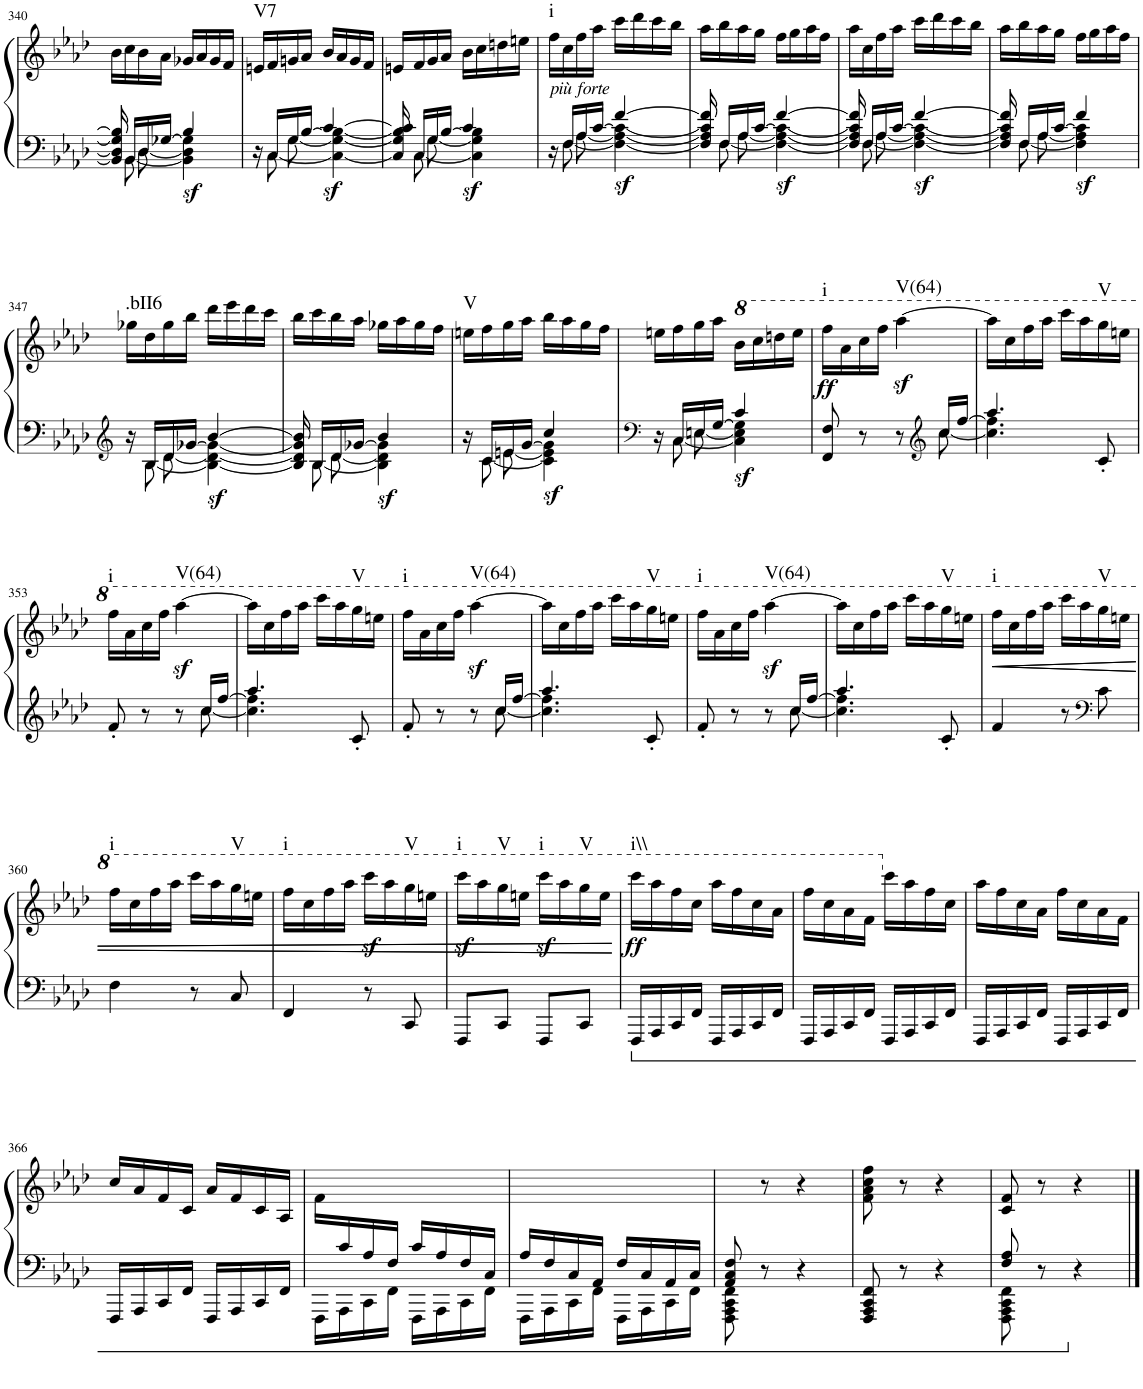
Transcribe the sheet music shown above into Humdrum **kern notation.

**kern	**kern	**dynam	**harte
*part1	*part1	*part1	*part1
*staff2	*staff1	*staff1/2	*
*I"Piano	*	*	*
*I'Pno.	*	*	*
!!LO:PB:g=z
*clefF4	*clefG2	*	*
*k[b-e-a-d-]	*k[b-e-a-d-]	*	*
*M2/4	*M2/4	*	*
=340	=340	=340	=340
*^	*	*	*
*	*^	*	*	*
16BB-/] 16D-/] 16G-/] 16B-/]	8ryy	16ryy	16b-\LL	.	.
16BB-/LL	.	[8.BB-\	16cc\	.	.
16D-/	[8D-\	.	16b-\	.	.
[16G-X/JJ	.	.	16a-\JJ	.	.
!	!	!	!	!LO:DY:b=2	!
4B-/	4BB-\] 4D-\] 4G-\]	4ryy	16g-X/LL	sf	.
.	.	.	16a-/	.	.
.	.	.	16g-/	.	.
.	.	.	16f/JJ	.	.
=341	=341	=341	=341	=341	=341
!	!	!	!	!	!LO:H:kt=V7
16r	8ryy	16ryy	16en/LL	.	N
16C/LL	.	[8.C\	16f/	.	.
16G/	[8G\	.	16gn/	.	.
[16B-/JJ	.	.	16a-/JJ	.	.
!	!	!	!	!LO:DY:b=2	!
[4c/	4C\_ 4G\_ 4B-\_	4ryy	16b-/LL	sf	.
.	.	.	16a-/	.	.
.	.	.	16g/	.	.
.	.	.	16f/JJ	.	.
=342	=342	=342	=342	=342	=342
16C/] 16G/] 16B-/] 16c/]	8ryy	16ryy	16en/LL	.	.
16C/LL	.	[8.C\	16f/	.	.
16G/	[8G\	.	16g/	.	.
[16B-/JJ	.	.	16a-/JJ	.	.
!	!	!	!	!LO:DY:b=2	!
4c/	4C\] 4G\] 4B-\]	4ryy	16b-\LL	sf	.
.	.	.	16cc\	.	.
.	.	.	16ddn\	.	.
.	.	.	16een\JJ	.	.
=343	=343	=343	=343	=343	=343
!LO:TX:a:i:t=più forte	!	!	!	!	!LO:H:kt=i
16r	8ryy	16ryy	16ff\LL	.	N
16F/LL	.	[8.F\	16cc\	.	.
16A-/	[8A-\	.	16ff\	.	.
[16c/JJ	.	.	16aa-\JJ	.	.
!	!	!	!	!LO:DY:b=2	!
[4f/	4F\_ 4A-\_ 4c\_	4ryy	16ccc\LL	sf	.
.	.	.	16ddd-\	.	.
.	.	.	16ccc\	.	.
.	.	.	16bb-\JJ	.	.
=344	=344	=344	=344	=344	=344
16F/] 16A-/] 16c/] 16f/]	8ryy	16ryy	16aa-\LL	.	.
16F/LL	.	[8.F\	16bb-\	.	.
16A-/	[8A-\	.	16aa-\	.	.
[16c/JJ	.	.	16gg\JJ	.	.
!	!	!	!	!LO:DY:b=2	!
[4f/	4F\_ 4A-\_ 4c\_	4ryy	16ff\LL	sf	.
.	.	.	16gg\	.	.
.	.	.	16aa-\	.	.
.	.	.	16ff\JJ	.	.
=345	=345	=345	=345	=345	=345
16F/] 16A-/] 16c/] 16f/]	8ryy	16ryy	16aa-\LL	.	.
16F/LL	.	[8.F\	16cc\	.	.
16A-/	[8A-\	.	16ff\	.	.
[16c/JJ	.	.	16aa-\JJ	.	.
!	!	!	!	!LO:DY:b=2	!
[4f/	4F\_ 4A-\_ 4c\_	4ryy	16ccc\LL	sf	.
.	.	.	16ddd-\	.	.
.	.	.	16ccc\	.	.
.	.	.	16bb-\JJ	.	.
=346	=346	=346	=346	=346	=346
16F/] 16A-/] 16c/] 16f/]	8ryy	16ryy	16aa-\LL	.	.
16F/LL	.	[8.F\	16bb-\	.	.
16A-/	[8A-\	.	16aa-\	.	.
[16c/JJ	.	.	16gg\JJ	.	.
!	!	!	!	!LO:DY:b=2	!
4f/	4F\] 4A-\] 4c\]	4ryy	16ff\LL	sf	.
.	.	.	16gg\	.	.
.	.	.	16aa-\	.	.
.	.	.	16ff\JJ	.	.
!!LO:LB:g=z
=347	=347	=347	=347	=347	=347
*clefG2	*	*	*	*	*
!	!	!	!	!	!LO:H:kt=.bII6
16r	8ryy	16ryy	16gg-X\LL	.	N
16B-/LL	.	[8.B-\	16dd-\	.	.
16d-/	[8d-\	.	16gg-\	.	.
[16g-X/JJ	.	.	16bb-\JJ	.	.
!	!	!	!	!LO:DY:b=2	!
[4b-/	4B-\_ 4d-\_ 4g-\_	4ryy	16ddd-\LL	sf	.
.	.	.	16eee-\	.	.
.	.	.	16ddd-\	.	.
.	.	.	16ccc\JJ	.	.
=348	=348	=348	=348	=348	=348
16B-/] 16d-/] 16g-/] 16b-/]	8ryy	16ryy	16bb-\LL	.	.
16B-/LL	.	[8.B-\	16ccc\	.	.
16d-/	[8d-\	.	16bb-\	.	.
[16g-X/JJ	.	.	16aa-\JJ	.	.
!	!	!	!	!LO:DY:b=2	!
4b-/	4B-\] 4d-\] 4g-\]	4ryy	16gg-X\LL	sf	.
.	.	.	16aa-\	.	.
.	.	.	16gg-\	.	.
.	.	.	16ff\JJ	.	.
=349	=349	=349	=349	=349	=349
!	!	!	!	!	!LO:H:kt=V
16r	8ryy	16ryy	16een\LL	.	N
16c/LL	.	[8.c\	16ff\	.	.
16en/	[8e\	.	16gg\	.	.
[16g/JJ	.	.	16aa-\JJ	.	.
!	!	!	!	!LO:DY:b=2	!
4cc/	4c\] 4e\] 4g\]	4ryy	16bb-\LL	sf	.
.	.	.	16aa-\	.	.
.	.	.	16gg\	.	.
.	.	.	16ff\JJ	.	.
=350	=350	=350	=350	=350	=350
*clefF4	*	*	*	*	*
16r	8ryy	16ryy	16een\LL	.	.
16C/LL	.	[8.C\	16ff\	.	.
16En/	[8E\	.	16gg\	.	.
[16G/JJ	.	.	16aa-\JJ	.	.
*	*	*	*8va	*	*
!	!	!	!	!LO:DY:b=2	!
4c/	4C\] 4E\] 4G\]	4ryy	16bb-\LL	sf	.
.	.	.	16ccc\	.	.
.	.	.	16dddn\	.	.
.	.	.	16eee\JJ	.	.
*	*v	*v	*	*	*
=351	=351	=351	=351	=351
!	!	!	!LO:DY:b	!LO:H:kt=i
8FF/ 8F/	4ryy	16fff\LL	ff	N
.	.	16aa-\	.	.
8r	.	16ccc\	.	.
.	.	16fff\JJ	.	.
!	!	!	!LO:DY:b	!LO:H:kt=V(64)
8r	8ryy	[4aaa-\	sf	N
*clefG2	*	*	*	*
16cc/LL	[8cc\	.	.	.
[16ff/JJ	.	.	.	.
=352	=352	=352	=352	=352
4.aa-/	4.cc\] 4.ff\]	16aaa-\LL]	.	.
.	.	16ccc\	.	.
.	.	16fff\	.	.
.	.	16aaa-\JJ	.	.
.	.	16cccc\LL	.	.
.	.	16aaa-\	.	.
!	!	!	!	!LO:H:kt=V
8c'/	8ryy	16ggg\	.	N
.	.	16eeen\JJ	.	.
!!LO:LB:g=z
=353	=353	=353	=353	=353
!	!	!	!	!LO:H:kt=i
8f'/	4ryy	16fff\LL	.	N
.	.	16aa-\	.	.
8r	.	16ccc\	.	.
.	.	16fff\JJ	.	.
!	!	!	!LO:DY:b	!LO:H:kt=V(64)
8r	8ryy	[4aaa-\	sf	N
16cc/LL	[8cc\	.	.	.
[16ff/JJ	.	.	.	.
=354	=354	=354	=354	=354
4.aa-/	4.cc\] 4.ff\]	16aaa-\LL]	.	.
.	.	16ccc\	.	.
.	.	16fff\	.	.
.	.	16aaa-\JJ	.	.
.	.	16cccc\LL	.	.
.	.	16aaa-\	.	.
!	!	!	!	!LO:H:kt=V
8c'/	8ryy	16ggg\	.	N
.	.	16eeen\JJ	.	.
=355	=355	=355	=355	=355
!	!	!	!	!LO:H:kt=i
8f'/	4ryy	16fff\LL	.	N
.	.	16aa-\	.	.
8r	.	16ccc\	.	.
.	.	16fff\JJ	.	.
!	!	!	!LO:DY:b	!LO:H:kt=V(64)
8r	8ryy	[4aaa-\	sf	N
16cc/LL	[8cc\	.	.	.
[16ff/JJ	.	.	.	.
=356	=356	=356	=356	=356
4.aa-/	4.cc\] 4.ff\]	16aaa-\LL]	.	.
.	.	16ccc\	.	.
.	.	16fff\	.	.
.	.	16aaa-\JJ	.	.
.	.	16cccc\LL	.	.
.	.	16aaa-\	.	.
!	!	!	!	!LO:H:kt=V
8c'/	8ryy	16ggg\	.	N
.	.	16eeen\JJ	.	.
=357	=357	=357	=357	=357
!	!	!	!	!LO:H:kt=i
8f'/	4ryy	16fff\LL	.	N
.	.	16aa-\	.	.
8r	.	16ccc\	.	.
.	.	16fff\JJ	.	.
!	!	!	!LO:DY:b	!LO:H:kt=V(64)
8r	8ryy	[4aaa-\	sf	N
16cc/LL	[8cc\	.	.	.
[16ff/JJ	.	.	.	.
=358	=358	=358	=358	=358
4.aa-/	4.cc\] 4.ff\]	16aaa-\LL]	.	.
.	.	16ccc\	.	.
.	.	16fff\	.	.
.	.	16aaa-\JJ	.	.
.	.	16cccc\LL	.	.
.	.	16aaa-\	.	.
!	!	!	!	!LO:H:kt=V
8c'/	8ryy	16ggg\	.	N
.	.	16eeen\JJ	.	.
*v	*v	*	*	*
=359	=359	=359	=359
!	!	!LO:HP:b	!LO:H:kt=i
4f/	16fff\LL	<	N
!	!	!LO:HP:b	!
.	16ccc\	<	.
.	16fff\	.	.
.	16aaa-\JJ	.	.
8r	16cccc\LL	.	.
.	16aaa-\	.	.
*clefF4	*	*	*
!	!	!	!LO:H:kt=V
8c\	16ggg\	.	N
.	16eeen\JJ	.	.
!!LO:LB:g=z
=360	=360	=360	=360
!	!	!	!LO:H:kt=i
4F\	16fff\LL	.	N
.	16ccc\	.	.
.	16fff\	.	.
.	16aaa-\JJ	.	.
8r	16cccc\LL	.	.
.	16aaa-\	.	.
!	!	!	!LO:H:kt=V
8C/	16ggg\	.	N
.	16eeen\JJ	.	.
=361	=361	=361	=361
!	!	!	!LO:H:kt=i
4FF/	16fff\LL	.	N
.	16ccc\	.	.
.	16fff\	.	.
.	16aaa-\JJ	.	.
8r	16ccccz<\LL	.	.
.	16aaa-\	.	.
!	!	!	!LO:H:kt=V
8CC/	16ggg\	.	N
.	16eeen\JJ	.	.
=362	=362	=362	=362
!	!	!LO:DY:b	!LO:H:kt=i
8FFF/L	16cccc\LL	sf	N
.	16aaa-\	.	.
!	!	!	!LO:H:kt=V
8CC/J	16ggg\	.	N
.	16eeen\JJ	.	.
!	!	!LO:DY:b	!LO:H:kt=i
8FFF/L	16cccc\LL	sf	N
.	16aaa-\	.	.
!	!	!	!LO:H:kt=V
8CC/J	16ggg\	.	N
.	16eee\JJ	.	.
.	.	[ [	.
=363	=363	=363	=363
!	!	!LO:DY:b	!LO:H:kt=i\\
16FFF/LL	16cccc\LL	ff	N
16AAA-/	16aaa-\	.	.
16CC/	16fff\	.	.
16FF/JJ	16ccc\JJ	.	.
16FFF/LL	16aaa-\LL	.	.
16AAA-/	16fff\	.	.
16CC/	16ccc\	.	.
16FF/JJ	16aa-\JJ	.	.
=364	=364	=364	=364
16FFF/LL	16fff\LL	.	.
16AAA-/	16ccc\	.	.
16CC/	16aa-\	.	.
16FF/JJ	16ff\JJ	.	.
*	*X8va	*	*
16FFF/LL	16ccc\LL	.	.
16AAA-/	16aa-\	.	.
16CC/	16ff\	.	.
16FF/JJ	16cc\JJ	.	.
=365	=365	=365	=365
16FFF/LL	16aa-\LL	.	.
16AAA-/	16ff\	.	.
16CC/	16cc\	.	.
16FF/JJ	16a-\JJ	.	.
16FFF/LL	16ff\LL	.	.
16AAA-/	16cc\	.	.
16CC/	16a-\	.	.
16FF/JJ	16f\JJ	.	.
!!LO:LB:g=z
=366	=366	=366	=366
16FFF/LL	16cc/LL	.	.
16AAA-/	16a-/	.	.
16CC/	16f/	.	.
16FF/JJ	16c/JJ	.	.
16FFF/LL	16a-/LL	.	.
16AAA-/	16f/	.	.
16CC/	16c/	.	.
16FF/JJ	16A-/JJ	.	.
=367	=367	=367	=367
*^	*	*	*
16ryy	16FFF\LL	16f\LL	.	.
16c/	16AAA-\	4..ryy	.	.
16A-/	16CC\	.	.	.
16F/JJ	16FF\JJ	.	.	.
16c/LL	16FFF\LL	.	.	.
16A-/	16AAA-\	.	.	.
16F/	16CC\	.	.	.
16C/JJ	16FF\JJ	.	.	.
=368	=368	=368	=368	=368
16A-/LL	16FFF\LL	2ryy	.	.
16F/	16AAA-\	.	.	.
16C/	16CC\	.	.	.
16AA-/JJ	16FF\JJ	.	.	.
16F/LL	16FFF\LL	.	.	.
16C/	16AAA-\	.	.	.
16AA-/	16CC\	.	.	.
16C/JJ	16FF\JJ	.	.	.
=369	=369	=369	=369	=369
8AA-/ 8C/ 8F/	8FFF\ 8AAA-\ 8CC\ 8FF\	8ryy	.	.
4.ryy	8r	8r	.	.
.	4r	4r	.	.
*v	*v	*	*	*
=370	=370	=370	=370
8FFF/ 8AAA-/ 8CC/ 8FF/	8f\ 8a-\ 8cc\ 8ff\	.	.
8r	8r	.	.
4r	4r	.	.
=371	=371	=371	=371
*^	*	*	*
8F/ 8A-/	8FFF\ 8AAA-\ 8CC\ 8FF\	8c/ 8f/	.	.
8r	8ryy	8r	.	.
4r	4ryy	4r	.	.
*v	*v	*	*	*
==	==	==	==
*-	*-	*-	*-
